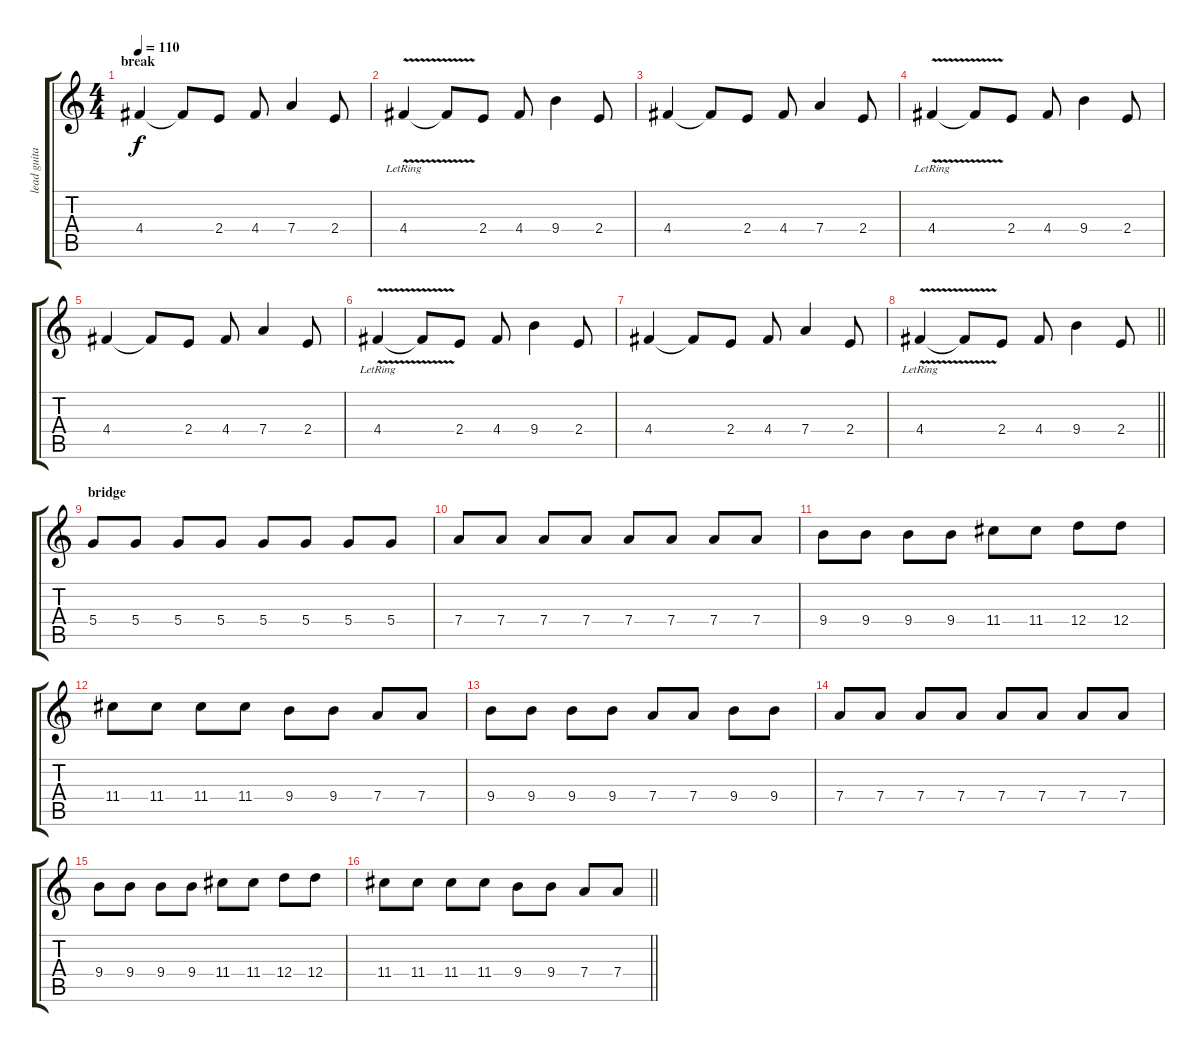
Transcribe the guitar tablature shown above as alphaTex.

\track ("lead guitar (lukman)" "lead guita") {instrument overdrivenguitar}
\staff {score tabs}
\tuning (E4 B3 G3 D3 A2 E2) {hide}
\ts (4 4)
\section ("" "break")
\tempo 110
\clef g2
\ks c
4.4.4{dy f} 4.4{t}.8 2.4.8 4.4.8 7.4.4 2.4.8 |
4.4{v lr}.4 4.4{t}.8 2.4.8 4.4.8 9.4.4 2.4.8 |
4.4.4 4.4{t}.8 2.4.8 4.4.8 7.4.4 2.4.8 |
4.4{v lr}.4 4.4{t}.8 2.4.8 4.4.8 9.4.4 2.4.8 |
4.4.4 4.4{t}.8 2.4.8 4.4.8 7.4.4 2.4.8 |
4.4{v lr}.4 4.4{t}.8 2.4.8 4.4.8 9.4.4 2.4.8 |
4.4.4 4.4{t}.8 2.4.8 4.4.8 7.4.4 2.4.8 |
\barLineRight lightlight
4.4{v lr}.4 4.4{t}.8 2.4.8 4.4.8 9.4.4 2.4.8 |
\section ("" "bridge")
5.4.8 5.4.8 5.4.8 5.4.8 5.4.8 5.4.8 5.4.8 5.4.8 |
7.4.8 7.4.8 7.4.8 7.4.8 7.4.8 7.4.8 7.4.8 7.4.8 |
9.4.8 9.4.8 9.4.8 9.4.8 11.4.8 11.4.8 12.4.8 12.4.8 |
11.4.8 11.4.8 11.4.8 11.4.8 9.4.8 9.4.8 7.4.8 7.4.8 |
9.4.8 9.4.8 9.4.8 9.4.8 7.4.8 7.4.8 9.4.8 9.4.8 |
7.4.8 7.4.8 7.4.8 7.4.8 7.4.8 7.4.8 7.4.8 7.4.8 |
9.4.8 9.4.8 9.4.8 9.4.8 11.4.8 11.4.8 12.4.8 12.4.8 |
\barLineRight lightlight
11.4.8 11.4.8 11.4.8 11.4.8 9.4.8 9.4.8 7.4.8 7.4.8
